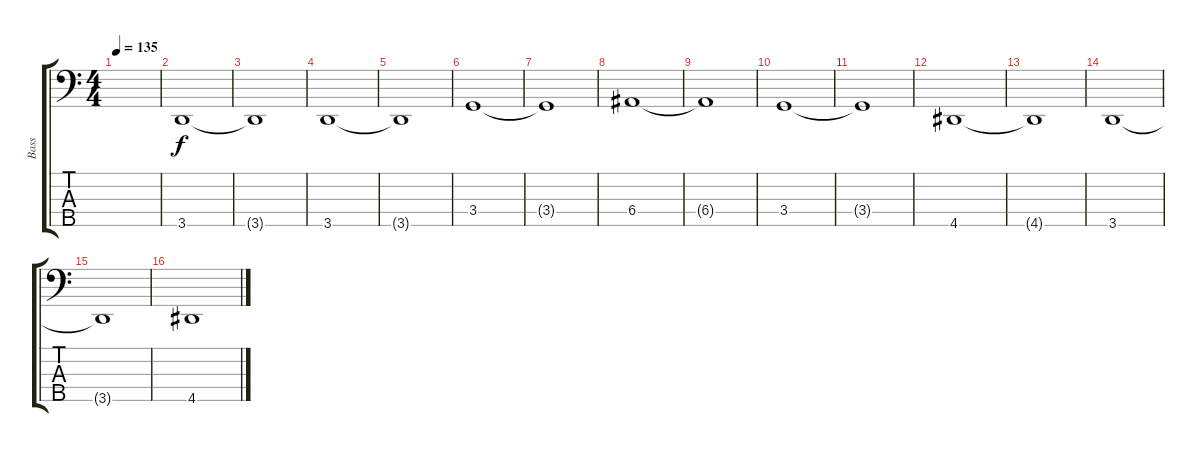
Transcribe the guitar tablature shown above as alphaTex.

\track ("Bass" "Bass") {instrument electricbassfinger}
\staff {score tabs}
\tuning (G2 D2 A1 E1 B0) {hide}
\ts (4 4)
\tempo 135
\clef f4
\ks c
|
3.5.1 |
3.5{t}.1 |
3.5.1 |
3.5{t}.1 |
3.4.1 |
3.4{t}.1 |
6.4.1 |
6.4{t}.1 |
3.4.1 |
3.4{t}.1 |
4.5.1 |
4.5{t}.1 |
3.5.1 |
3.5{t}.1 |
4.5.1
